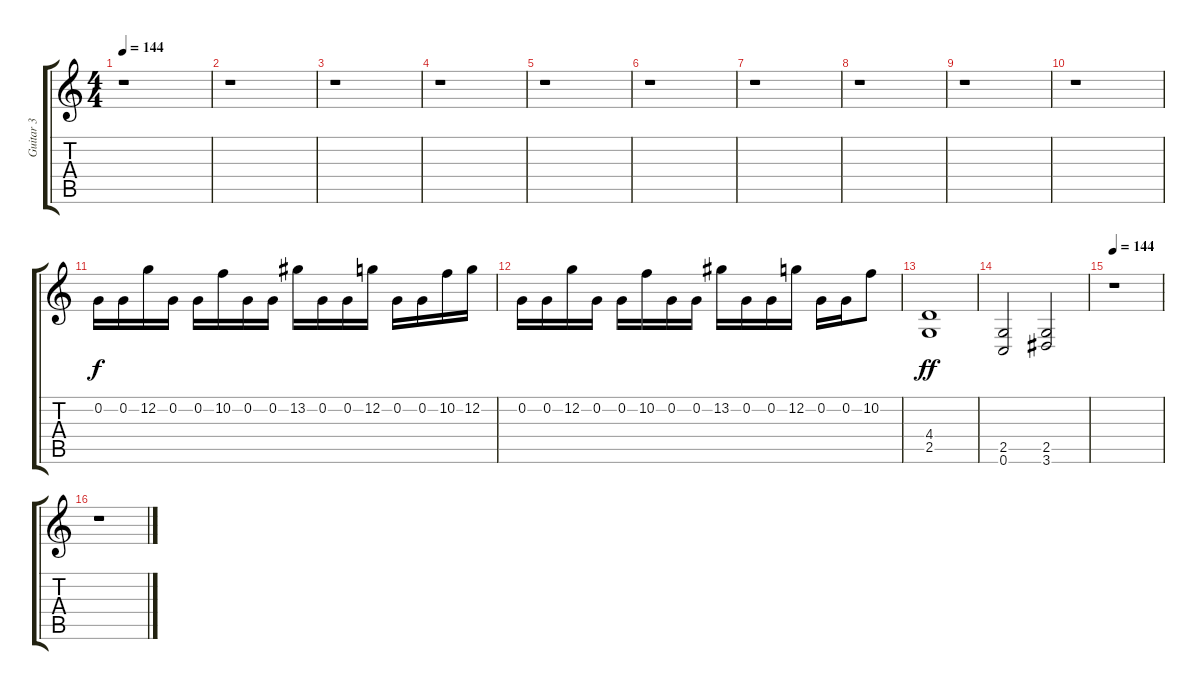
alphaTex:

\track ("Guitar 3" "Guitar 3") {instrument distortionguitar}
\staff {score tabs}
\tuning (C4 G3 Eb3 Bb2 F2 C2) {hide}
\ts (4 4)
\tempo 144
\clef g2
\ks c
r.1{dy f} |
r.1 |
r.1 |
r.1 |
r.1 |
r.1 |
r.1 |
r.1 |
r.1 |
r.1 |
0.2.16 0.2.16 12.2.16 0.2.16 0.2.16 10.2.16 0.2.16 0.2.16 13.2.16 0.2.16 0.2.16 12.2.16 0.2.16 0.2.16 10.2.16 12.2.16 |
0.2.16 0.2.16 12.2.16 0.2.16 0.2.16 10.2.16 0.2.16 0.2.16 13.2.16 0.2.16 0.2.16 12.2.16 0.2.16 0.2.16 10.2.8 |
(4.4 2.5).1{dy ff} |
(2.5 0.6).2 (2.5 3.6).2 |
\tempo 144
r.1 |
r.1
